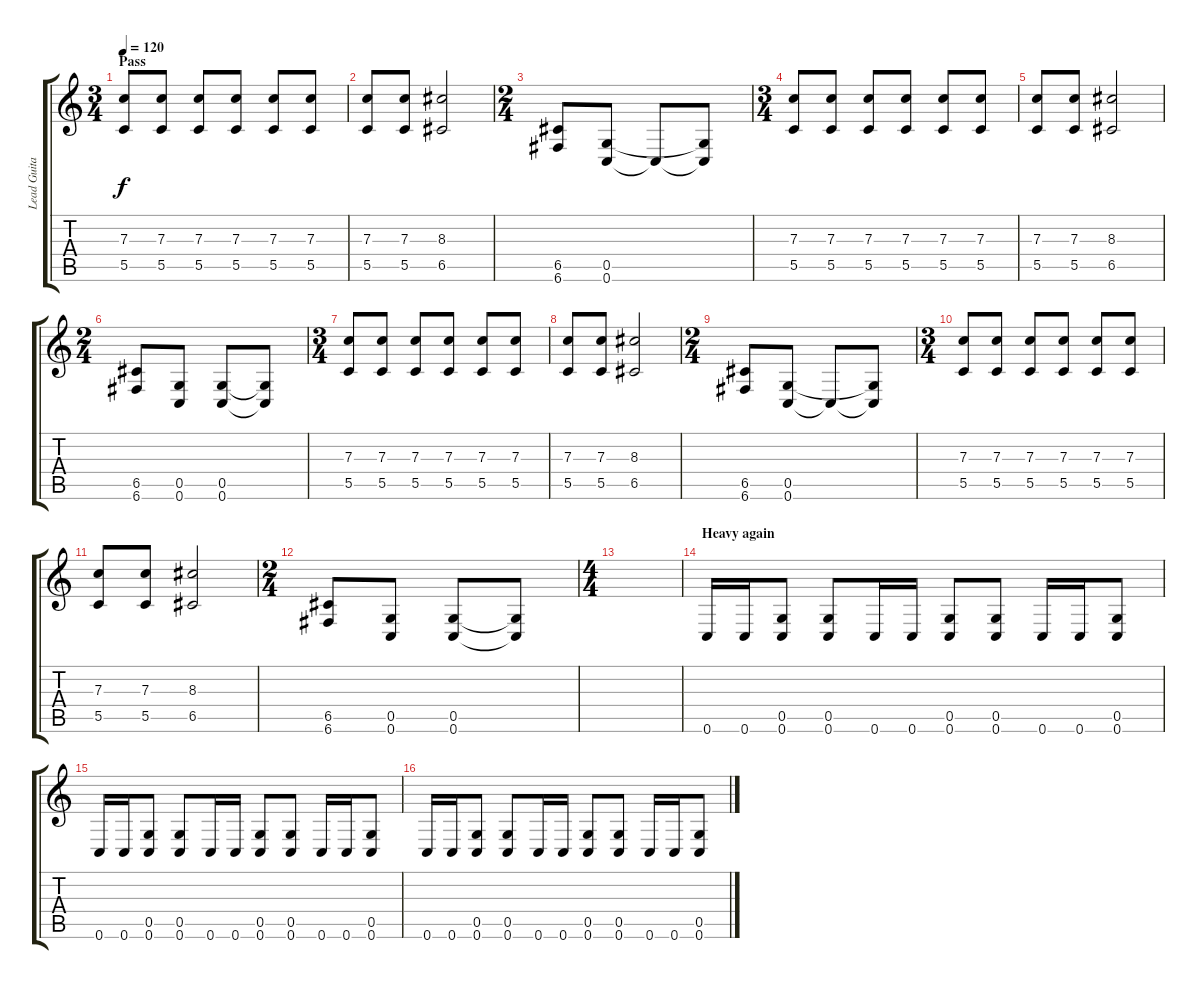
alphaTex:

\track ("Lead Guitar" "Lead Guita") {instrument distortionguitar}
\staff {score tabs}
\tuning (D4 A3 F3 C3 G2 C2) {hide}
\ts (3 4)
\section ("" "Pass")
\tempo 120
\clef g2
\ks c
(7.3 5.5).8{dy f} (7.3 5.5).8 (7.3 5.5).8 (7.3 5.5).8 (7.3 5.5).8 (7.3 5.5).8 |
(7.3 5.5).8 (7.3 5.5).8 (8.3 6.5).2 |
\ts (2 4)
(6.5 6.6).8 (0.5 0.6).8 0.6{t}.8 (0.5{t} 0.6{t}).8 |
\ts (3 4)
(7.3 5.5).8 (7.3 5.5).8 (7.3 5.5).8 (7.3 5.5).8 (7.3 5.5).8 (7.3 5.5).8 |
(7.3 5.5).8 (7.3 5.5).8 (8.3 6.5).2 |
\ts (2 4)
(6.5 6.6).8 (0.5 0.6).8 (0.5 0.6).8 (0.5{t} 0.6{t}).8 |
\ts (3 4)
(7.3 5.5).8 (7.3 5.5).8 (7.3 5.5).8 (7.3 5.5).8 (7.3 5.5).8 (7.3 5.5).8 |
(7.3 5.5).8 (7.3 5.5).8 (8.3 6.5).2 |
\ts (2 4)
(6.5 6.6).8 (0.5 0.6).8 0.6{t}.8 (0.5{t} 0.6{t}).8 |
\ts (3 4)
(7.3 5.5).8 (7.3 5.5).8 (7.3 5.5).8 (7.3 5.5).8 (7.3 5.5).8 (7.3 5.5).8 |
(7.3 5.5).8 (7.3 5.5).8 (8.3 6.5).2 |
\ts (2 4)
(6.5 6.6).8 (0.5 0.6).8 (0.5 0.6).8 (0.5{t} 0.6{t}).8 |
\ts (4 4)
|
\section ("" "Heavy again")
0.6.16 0.6.16 (0.5 0.6).8 (0.5 0.6).8 0.6.16 0.6.16 (0.5 0.6).8 (0.5 0.6).8 0.6.16 0.6.16 (0.5 0.6).8 |
0.6.16 0.6.16 (0.5 0.6).8 (0.5 0.6).8 0.6.16 0.6.16 (0.5 0.6).8 (0.5 0.6).8 0.6.16 0.6.16 (0.5 0.6).8 |
0.6.16 0.6.16 (0.5 0.6).8 (0.5 0.6).8 0.6.16 0.6.16 (0.5 0.6).8 (0.5 0.6).8 0.6.16 0.6.16 (0.5 0.6).8
